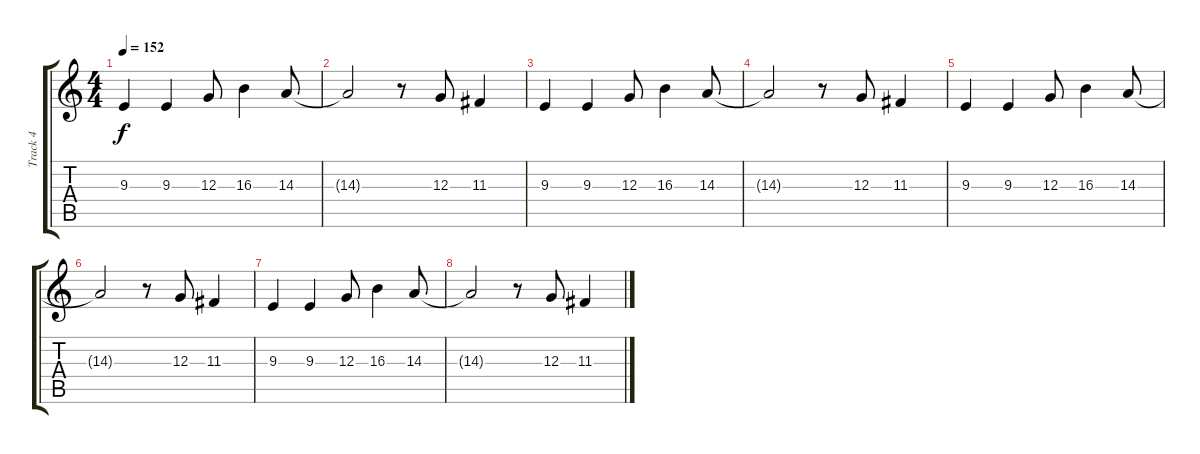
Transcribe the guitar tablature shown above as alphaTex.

\track ("Track 4" "Track 4") {instrument musicbox}
\staff {score tabs}
\tuning (E4 B3 G3 D3 A2 E2) {hide}
\ts (4 4)
\tempo 152
\clef g2
\ks c
9.3.4{dy f instrument musicbox} 9.3.4 12.3.8 16.3.4 14.3.8 |
14.3{t}.2 r.8 12.3.8 11.3.4 |
9.3.4 9.3.4 12.3.8 16.3.4 14.3.8 |
14.3{t}.2 r.8 12.3.8 11.3.4 |
9.3.4 9.3.4 12.3.8 16.3.4 14.3.8 |
14.3{t}.2 r.8 12.3.8 11.3.4 |
9.3.4 9.3.4 12.3.8 16.3.4 14.3.8 |
14.3{t}.2 r.8 12.3.8 11.3.4
